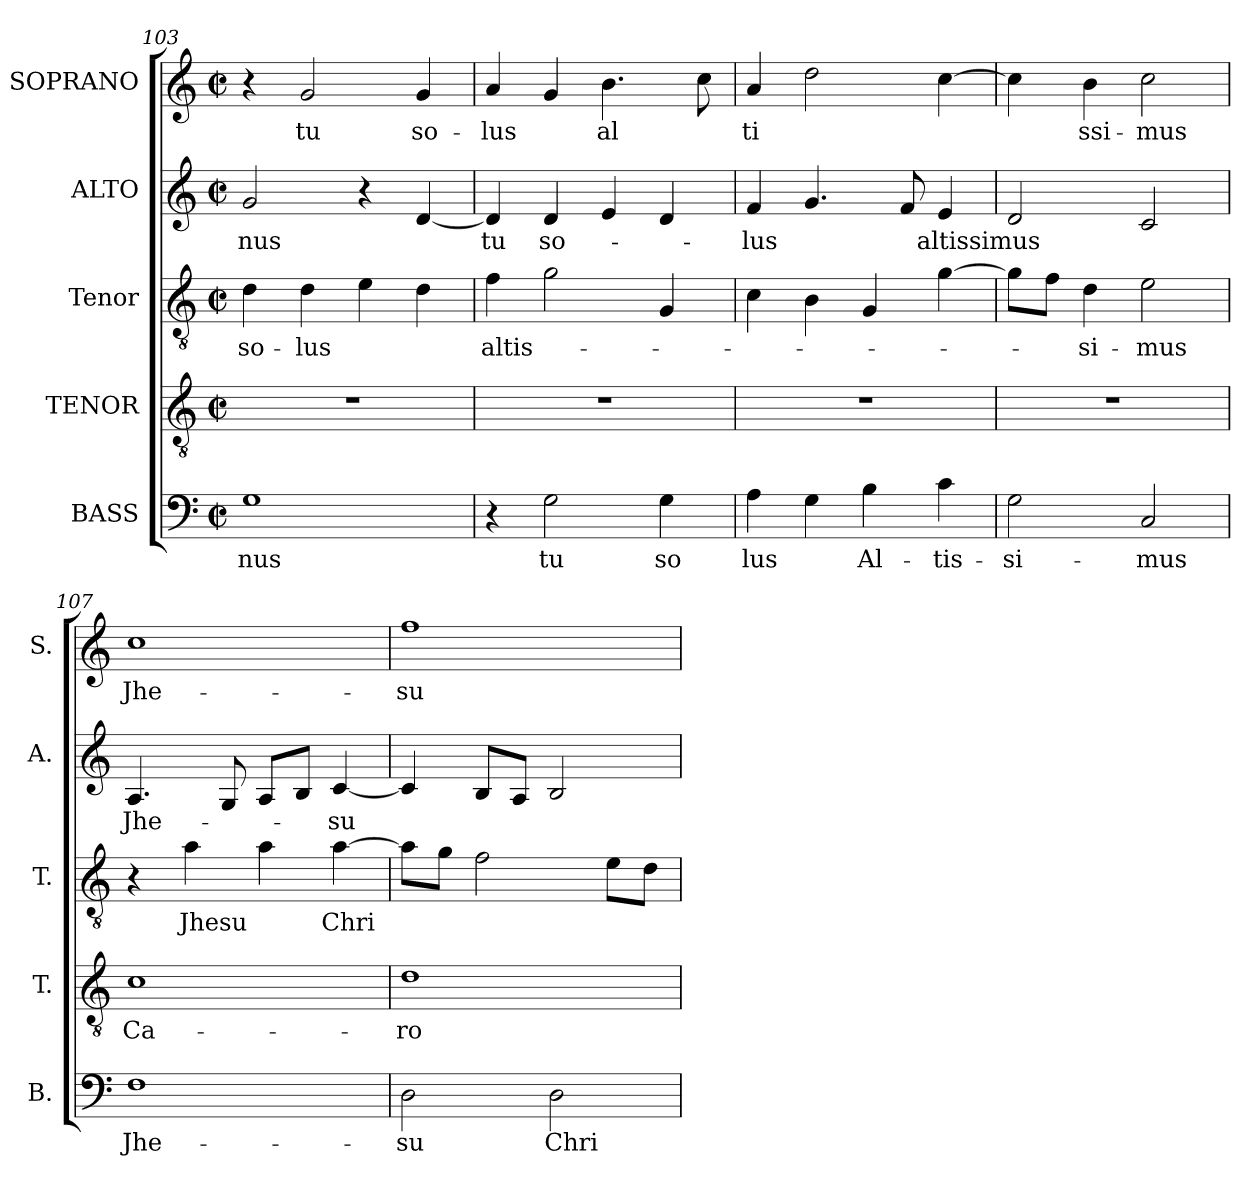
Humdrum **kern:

**kern	**text	**kern	**text	**kern	**text	**kern	**text	**kern	**text
*part5	*part5	*part4	*part4	*part3	*part3	*part2	*part2	*part1	*part1
*staff5	*staff5	*staff4	*staff4	*staff3	*staff3	*staff2	*staff2	*staff1	*staff1
*I"BASS	*	*I"TENOR	*	*I"Tenor	*	*I"ALTO	*	*I"SOPRANO	*
*I'B.	*	*I'T.	*	*I'T.	*	*I'A.	*	*I'S.	*
*clefF4	*	*clefGv2	*	*clefGv2	*	*clefG2	*	*clefG2	*
*	*	*ITrd7c12	*	*ITrd7c12	*	*	*	*	*
*k[]	*	*k[]	*	*k[]	*	*k[]	*	*k[]	*
*C:	*	*C:	*	*C:	*	*C:	*	*C:	*
*M2/2	*	*M2/2	*	*M2/2	*	*M2/2	*	*M2/2	*
*met(c|)	*	*met(c|)	*	*met(c|)	*	*met(c|)	*	*met(c|)	*
=103	=103	=103	=103	=103	=103	=103	=103	=103	=103
!	!LO:LY:b:color=#000000	!	!	!	!	!	!	!	!
!	!	!	!	!	!LO:LY:b:color=#000000	!	!	!	!
!	!	!	!	!	!	!	!LO:LY:b:color=#000000	!	!
1Gi	-nus	1r	.	4Di\	so-	2gi/	-nus	4r	.
!	!	!	!	!	!LO:LY:b:color=#000000	!	!	!	!
!	!	!	!	!	!	!	!	!	!LO:LY:b:color=#000000
.	.	.	.	4Di\	-lus	.	.	2gi/	tu
.	.	.	.	4Ei\	.	4r	.	.	.
!	!	!	!	!	!	!	!	!	!LO:LY:b:color=#000000
.	.	.	.	4Di\	.	[4di/	.	4gi/	so-
=104	=104	=104	=104	=104	=104	=104	=104	=104	=104
!	!	!	!	!	!LO:LY:b:color=#000000	!	!	!	!
!	!	!	!	!	!	!	!LO:LY:b:color=#000000	!	!
!	!	!	!	!	!	!	!	!	!LO:LY:b:color=#000000
4r	.	1r	.	4Fi\	altis-	4di/]	tu	4ai/	-lus
!	!LO:LY:b:color=#000000	!	!	!	!	!	!	!	!
!	!	!	!	!	!	!	!LO:LY:b:color=#000000	!	!
2Gi\	tu	.	.	2Gi\	.	4di/	so-	4gi/	.
!	!	!	!	!	!	!	!	!	!LO:LY:b:color=#000000
.	.	.	.	.	.	4ei/	.	4.bi\	al
!	!LO:LY:b:color=#000000	!	!	!	!	!	!	!	!
4Gi\	so	.	.	4GGi/	.	4di/	.	.	.
.	.	.	.	.	.	.	.	8cci\	.
=105	=105	=105	=105	=105	=105	=105	=105	=105	=105
!	!LO:LY:b:color=#000000	!	!	!	!	!	!	!	!
!	!	!	!	!	!	!	!LO:LY:b:color=#000000	!	!
!	!	!	!	!	!	!	!	!	!LO:LY:b:color=#000000
4Ai\	lus	1r	.	4Ci\	.	4fi/	-lus	4ai/	ti
4Gi\	.	.	.	4BBi\	.	4.gi/	.	2ddi\	.
!	!LO:LY:b:color=#000000	!	!	!	!	!	!	!	!
4Bi\	Al-	.	.	4GGi/	.	.	.	.	.
.	.	.	.	.	.	8fi/	.	.	.
!	!LO:LY:b:color=#000000	!	!	!	!	!	!	!	!
!	!	!	!	!	!	!	!LO:LY:b:color=#000000	!	!
4ci\	-tis-	.	.	[4Gi\	.	4ei/	altissimus	[4cci\	.
=106	=106	=106	=106	=106	=106	=106	=106	=106	=106
!	!LO:LY:b:color=#000000	!	!	!	!	!	!	!	!
2Gi\	-si-	1r	.	8Gi\L]	.	2di/	.	4cci\]	.
.	.	.	.	8Fi\J	.	.	.	.	.
!	!	!	!	!	!LO:LY:b:color=#000000	!	!	!	!
!	!	!	!	!	!	!	!	!	!LO:LY:b:color=#000000
.	.	.	.	4Di\	-si-	.	.	4bi\	ssi-
!	!LO:LY:b:color=#000000	!	!	!	!	!	!	!	!
!	!	!	!	!	!LO:LY:b:color=#000000	!	!	!	!
!	!	!	!	!	!	!	!	!	!LO:LY:b:color=#000000
2Ci/	-mus	.	.	2Ei\	-mus	2ci/	.	2cci\	-mus
!!LO:PB:g=z
=107	=107	=107	=107	=107	=107	=107	=107	=107	=107
!	!LO:LY:b:color=#000000	!	!	!	!	!	!	!	!
!	!	!	!LO:LY:b:color=#000000	!	!	!	!	!	!
!	!	!	!	!	!	!	!LO:LY:b:color=#000000	!	!
!	!	!	!	!	!	!	!	!	!LO:LY:b:color=#000000
1Fi	Jhe-	1Ci	Ca-	4r	.	4.Ai/	Jhe-	1cci	Jhe-
!	!	!	!	!	!LO:LY:b:color=#000000	!	!	!	!
.	.	.	.	4Ai\	Jhesu	.	.	.	.
.	.	.	.	.	.	8Gi/	.	.	.
.	.	.	.	4Ai\	.	8Ai/L	.	.	.
.	.	.	.	.	.	8Bi/J	.	.	.
!	!	!	!	!	!LO:LY:b:color=#000000	!	!	!	!
!	!	!	!	!	!	!	!LO:LY:b:color=#000000	!	!
.	.	.	.	[4Ai\	Chri	[4ci/	-su	.	.
=108	=108	=108	=108	=108	=108	=108	=108	=108	=108
!	!LO:LY:b:color=#000000	!	!	!	!	!	!	!	!
!	!	!	!LO:LY:b:color=#000000	!	!	!	!	!	!
!	!	!	!	!	!	!	!	!	!LO:LY:b:color=#000000
2Di\	-su	1Di	-ro-	8Ai\L]	.	4ci/]	.	1ffi	-su
.	.	.	.	8Gi\J	.	.	.	.	.
.	.	.	.	2Fi\	.	8Bi/L	.	.	.
.	.	.	.	.	.	8Ai/J	.	.	.
!	!LO:LY:b:color=#000000	!	!	!	!	!	!	!	!
2Di\	Chri-	.	.	.	.	2Bi/	.	.	.
.	.	.	.	8Ei\L	.	.	.	.	.
.	.	.	.	8Di\J	.	.	.	.	.
=	=	=	=	=	=	=	=	=	=
*-	*-	*-	*-	*-	*-	*-	*-	*-	*-
